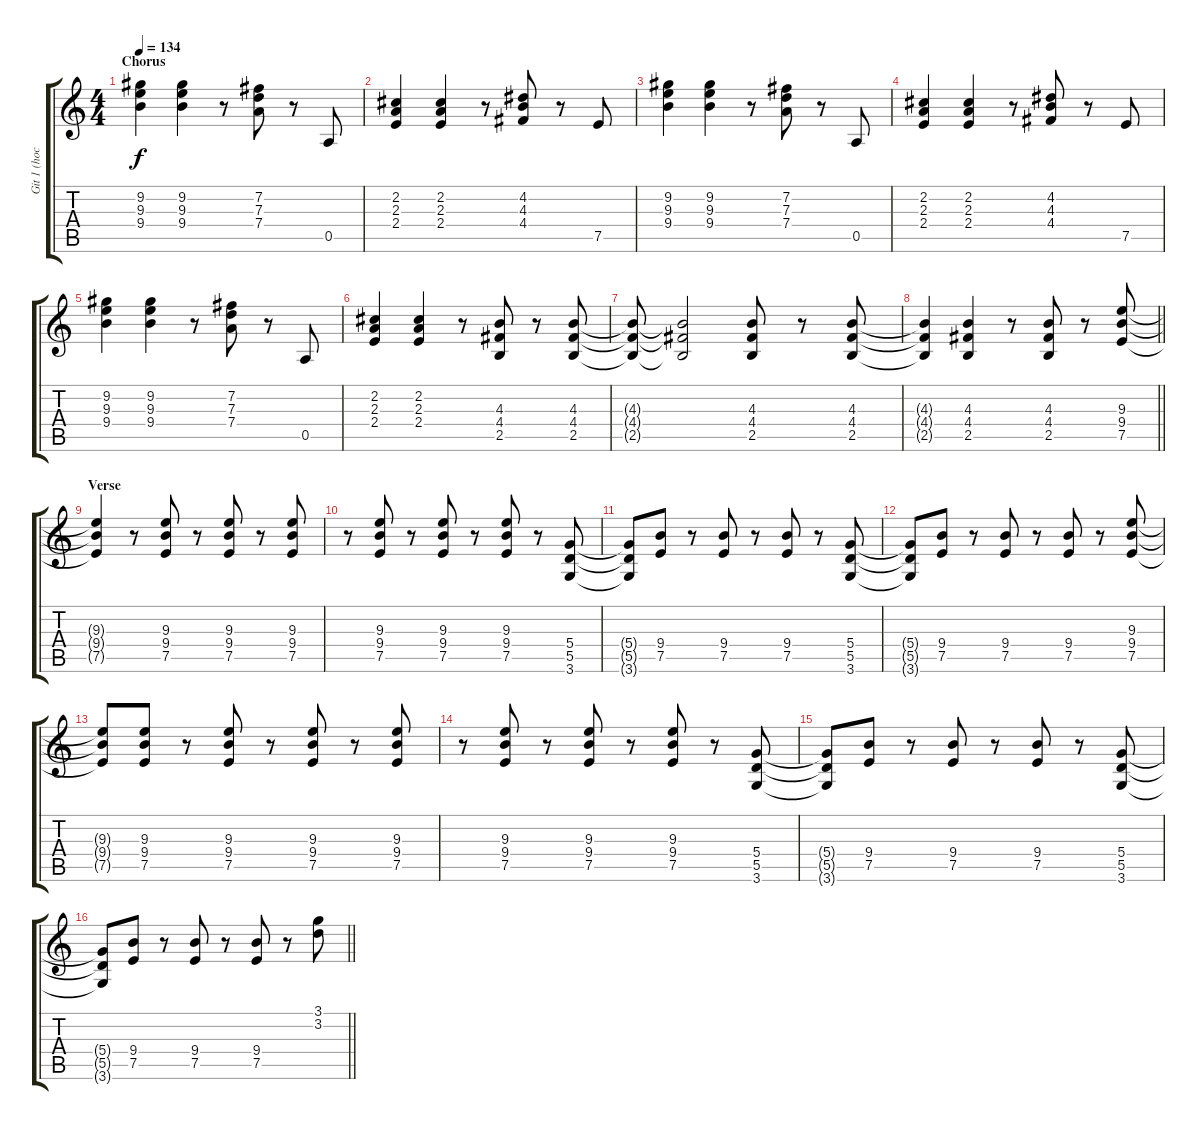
\track ("Git 1 (hoch)" "Git 1 (hoc") {instrument distortionguitar}
\staff {score tabs}
\tuning (E4 B3 G3 D3 A2 E2) {hide}
\ts (4 4)
\section ("" "Chorus")
\tempo 134
\clef g2
\ks c
(9.2 9.3 9.4).4{dy f} (9.2 9.3 9.4).4 r.8 (7.2 7.3 7.4).8 r.8 0.5.8 |
(2.2 2.3 2.4).4 (2.2 2.3 2.4).4 r.8 (4.2 4.3 4.4).8 r.8 7.5.8 |
(9.2 9.3 9.4).4 (9.2 9.3 9.4).4 r.8 (7.2 7.3 7.4).8 r.8 0.5.8 |
(2.2 2.3 2.4).4 (2.2 2.3 2.4).4 r.8 (4.2 4.3 4.4).8 r.8 7.5.8 |
(9.2 9.3 9.4).4 (9.2 9.3 9.4).4 r.8 (7.2 7.3 7.4).8 r.8 0.5.8 |
(2.2 2.3 2.4).4 (2.2 2.3 2.4).4 r.8 (4.3 4.4 2.5).8 r.8 (4.3 4.4 2.5).8 |
(4.3{t} 4.4{t} 2.5{t}).8 (4.3{t} 4.4{t} 2.5{t}).2 (4.3 4.4 2.5).8 r.8 (4.3 4.4 2.5).8 |
\barLineRight lightlight
(4.3{t} 4.4{t} 2.5{t}).4 (4.3 4.4 2.5).4 r.8 (4.3 4.4 2.5).8 r.8 (9.3 9.4 7.5).8 |
\section ("" "Verse")
(9.3{t} 9.4{t} 7.5{t}).4 r.8 (9.3 9.4 7.5).8 r.8 (9.3 9.4 7.5).8 r.8 (9.3 9.4 7.5).8 |
r.8 (9.3 9.4 7.5).8 r.8 (9.3 9.4 7.5).8 r.8 (9.3 9.4 7.5).8 r.8 (5.4 5.5 3.6).8 |
(5.4{t} 5.5{t} 3.6{t}).8 (9.4 7.5).8 r.8 (9.4 7.5).8 r.8 (9.4 7.5).8 r.8 (5.4 5.5 3.6).8 |
(5.4{t} 5.5{t} 3.6{t}).8 (9.4 7.5).8 r.8 (9.4 7.5).8 r.8 (9.4 7.5).8 r.8 (9.3 9.4 7.5).8 |
(9.3{t} 9.4{t} 7.5{t}).8 (9.3 9.4 7.5).8 r.8 (9.3 9.4 7.5).8 r.8 (9.3 9.4 7.5).8 r.8 (9.3 9.4 7.5).8 |
r.8 (9.3 9.4 7.5).8 r.8 (9.3 9.4 7.5).8 r.8 (9.3 9.4 7.5).8 r.8 (5.4 5.5 3.6).8 |
(5.4{t} 5.5{t} 3.6{t}).8 (9.4 7.5).8 r.8 (9.4 7.5).8 r.8 (9.4 7.5).8 r.8 (5.4 5.5 3.6).8 |
\barLineRight lightlight
(5.4{t} 5.5{t} 3.6{t}).8 (9.4 7.5).8 r.8 (9.4 7.5).8 r.8 (9.4 7.5).8 r.8 (3.1 3.2).8
